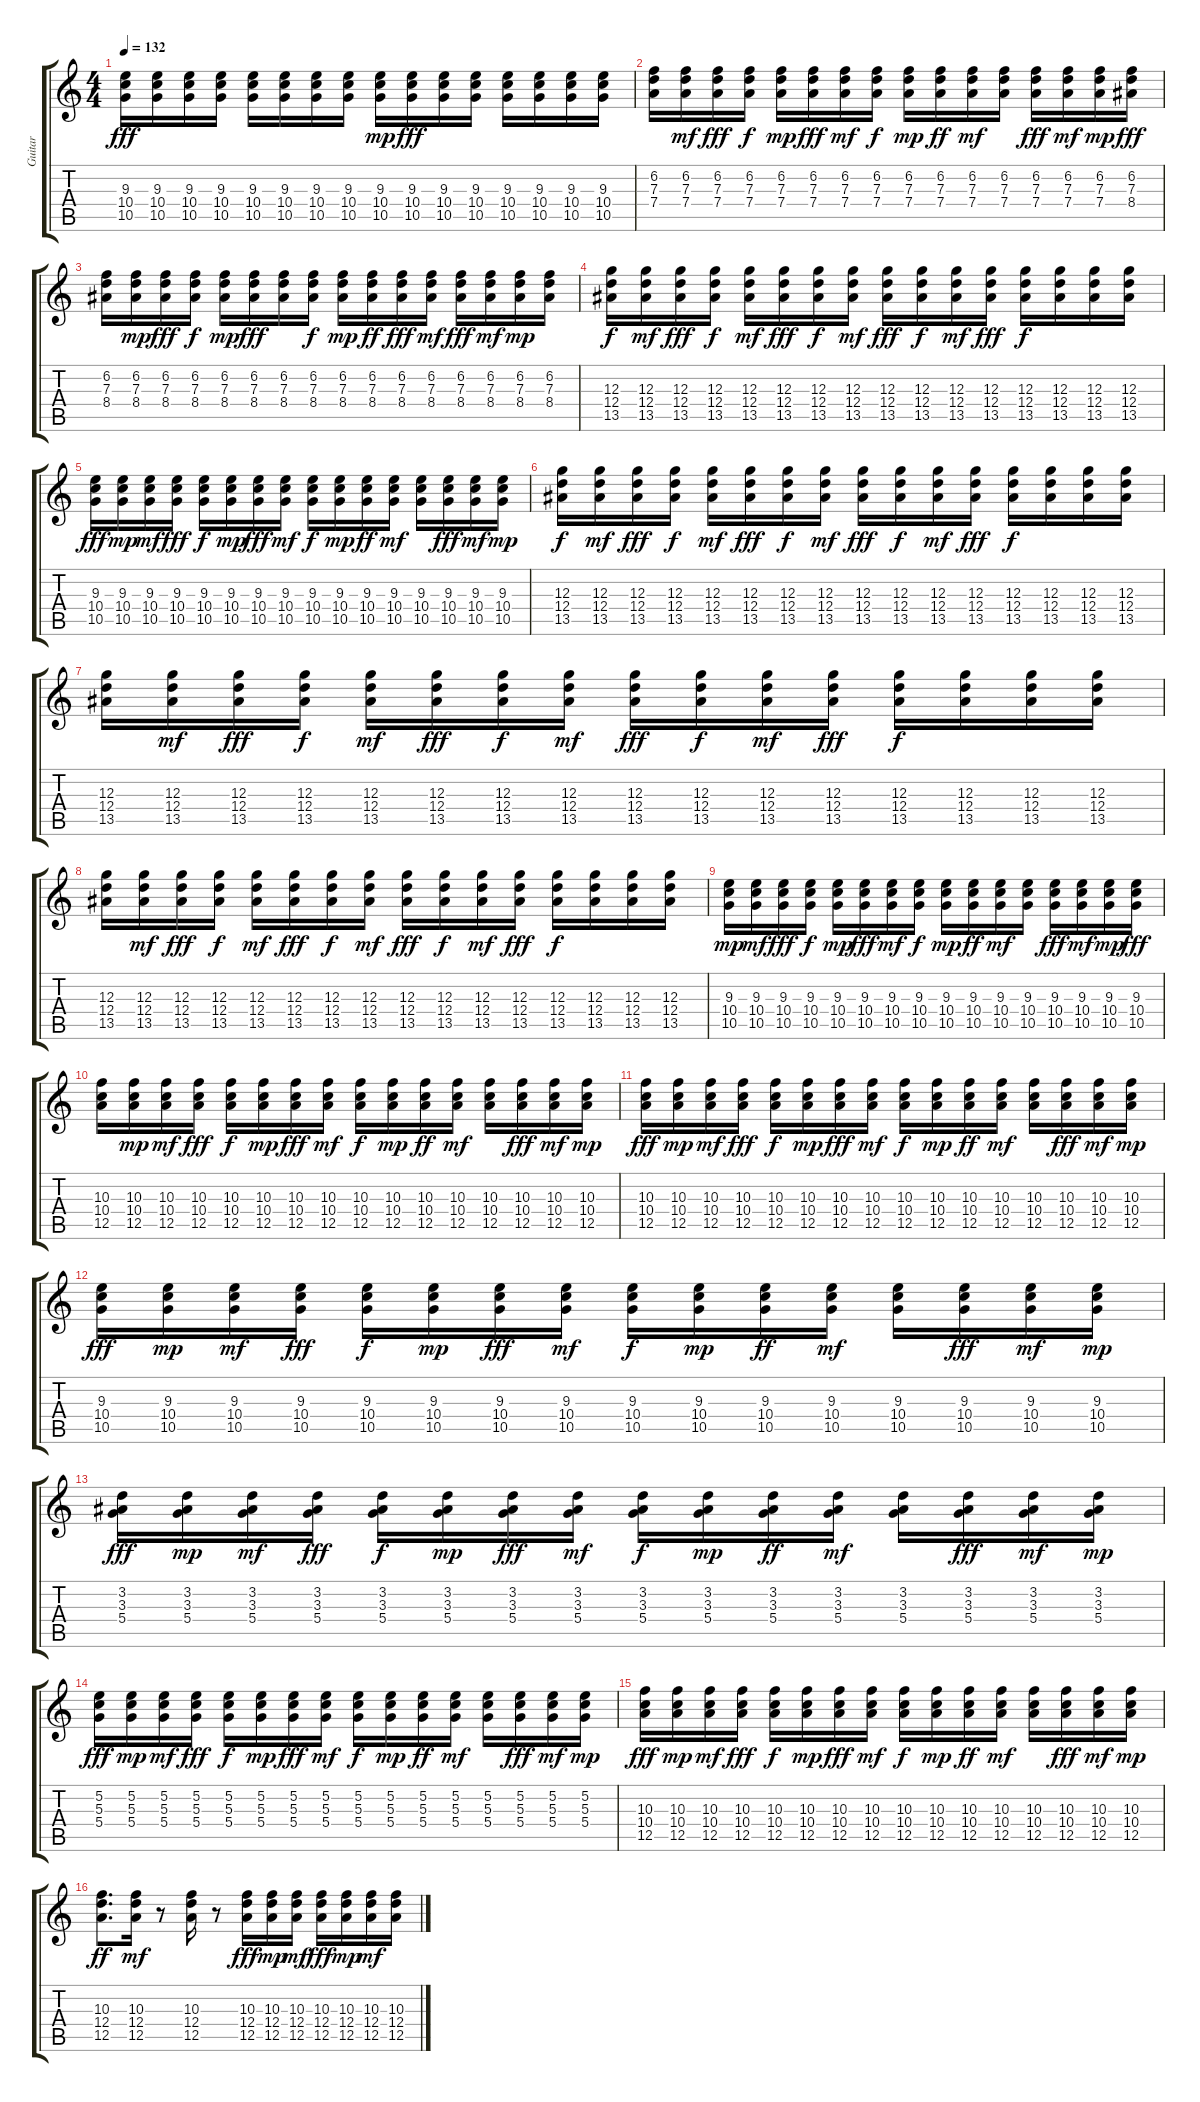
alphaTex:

\track ("Guitar" "Guitar") {instrument electricguitarclean}
\staff {score tabs}
\tuning (E4 B3 G3 D3 A2 E2) {hide}
\ts (4 4)
\tempo 132
\clef g2
\ks c
(9.3 10.4 10.5).16{dy fff} (9.3 10.4 10.5).16 (9.3 10.4 10.5).16 (9.3 10.4 10.5).16 (9.3 10.4 10.5).16 (9.3 10.4 10.5).16 (9.3 10.4 10.5).16 (9.3 10.4 10.5).16 (9.3 10.4 10.5).16{dy mp} (9.3 10.4 10.5).16{dy fff} (9.3 10.4 10.5).16 (9.3 10.4 10.5).16 (9.3 10.4 10.5).16 (9.3 10.4 10.5).16 (9.3 10.4 10.5).16 (9.3 10.4 10.5).16 |
(6.2 7.3 7.4).16 (6.2 7.3 7.4).16{dy mf} (6.2 7.3 7.4).16{dy fff} (6.2 7.3 7.4).16{dy f} (6.2 7.3 7.4).16{dy mp} (6.2 7.3 7.4).16{dy fff} (6.2 7.3 7.4).16{dy mf} (6.2 7.3 7.4).16{dy f} (6.2 7.3 7.4).16{dy mp} (6.2 7.3 7.4).16{dy ff} (6.2 7.3 7.4).16{dy mf} (6.2 7.3 7.4).16 (6.2 7.3 7.4).16{dy fff} (6.2 7.3 7.4).16{dy mf} (6.2 7.3 7.4).16{dy mp} (6.2 7.3 8.4).16{dy fff} |
(6.2 7.3 8.4).16 (6.2 7.3 8.4).16{dy mp} (6.2 7.3 8.4).16{dy fff} (6.2 7.3 8.4).16{dy f} (6.2 7.3 8.4).16{dy mp} (6.2 7.3 8.4).16{dy fff} (6.2 7.3 8.4).16 (6.2 7.3 8.4).16{dy f} (6.2 7.3 8.4).16{dy mp} (6.2 7.3 8.4).16{dy ff} (6.2 7.3 8.4).16{dy fff} (6.2 7.3 8.4).16{dy mf} (6.2 7.3 8.4).16{dy fff} (6.2 7.3 8.4).16{dy mf} (6.2 7.3 8.4).16{dy mp} (6.2 7.3 8.4).16 |
(12.3 12.4 13.5).16{dy f} (12.3 12.4 13.5).16{dy mf} (12.3 12.4 13.5).16{dy fff} (12.3 12.4 13.5).16{dy f} (12.3 12.4 13.5).16{dy mf} (12.3 12.4 13.5).16{dy fff} (12.3 12.4 13.5).16{dy f} (12.3 12.4 13.5).16{dy mf} (12.3 12.4 13.5).16{dy fff} (12.3 12.4 13.5).16{dy f} (12.3 12.4 13.5).16{dy mf} (12.3 12.4 13.5).16{dy fff} (12.3 12.4 13.5).16{dy f} (12.3 12.4 13.5).16 (12.3 12.4 13.5).16 (12.3 12.4 13.5).16 |
(9.3 10.4 10.5).16{dy fff} (9.3 10.4 10.5).16{dy mp} (9.3 10.4 10.5).16{dy mf} (9.3 10.4 10.5).16{dy fff} (9.3 10.4 10.5).16{dy f} (9.3 10.4 10.5).16{dy mp} (9.3 10.4 10.5).16{dy fff} (9.3 10.4 10.5).16{dy mf} (9.3 10.4 10.5).16{dy f} (9.3 10.4 10.5).16{dy mp} (9.3 10.4 10.5).16{dy ff} (9.3 10.4 10.5).16{dy mf} (9.3 10.4 10.5).16 (9.3 10.4 10.5).16{dy fff} (9.3 10.4 10.5).16{dy mf} (9.3 10.4 10.5).16{dy mp} |
(12.3 12.4 13.5).16{dy f} (12.3 12.4 13.5).16{dy mf} (12.3 12.4 13.5).16{dy fff} (12.3 12.4 13.5).16{dy f} (12.3 12.4 13.5).16{dy mf} (12.3 12.4 13.5).16{dy fff} (12.3 12.4 13.5).16{dy f} (12.3 12.4 13.5).16{dy mf} (12.3 12.4 13.5).16{dy fff} (12.3 12.4 13.5).16{dy f} (12.3 12.4 13.5).16{dy mf} (12.3 12.4 13.5).16{dy fff} (12.3 12.4 13.5).16{dy f} (12.3 12.4 13.5).16 (12.3 12.4 13.5).16 (12.3 12.4 13.5).16 |
(12.3 12.4 13.5).16 (12.3 12.4 13.5).16{dy mf} (12.3 12.4 13.5).16{dy fff} (12.3 12.4 13.5).16{dy f} (12.3 12.4 13.5).16{dy mf} (12.3 12.4 13.5).16{dy fff} (12.3 12.4 13.5).16{dy f} (12.3 12.4 13.5).16{dy mf} (12.3 12.4 13.5).16{dy fff} (12.3 12.4 13.5).16{dy f} (12.3 12.4 13.5).16{dy mf} (12.3 12.4 13.5).16{dy fff} (12.3 12.4 13.5).16{dy f} (12.3 12.4 13.5).16 (12.3 12.4 13.5).16 (12.3 12.4 13.5).16 |
(12.3 12.4 13.5).16 (12.3 12.4 13.5).16{dy mf} (12.3 12.4 13.5).16{dy fff} (12.3 12.4 13.5).16{dy f} (12.3 12.4 13.5).16{dy mf} (12.3 12.4 13.5).16{dy fff} (12.3 12.4 13.5).16{dy f} (12.3 12.4 13.5).16{dy mf} (12.3 12.4 13.5).16{dy fff} (12.3 12.4 13.5).16{dy f} (12.3 12.4 13.5).16{dy mf} (12.3 12.4 13.5).16{dy fff} (12.3 12.4 13.5).16{dy f} (12.3 12.4 13.5).16 (12.3 12.4 13.5).16 (12.3 12.4 13.5).16 |
(9.3 10.4 10.5).16{dy mp} (9.3 10.4 10.5).16{dy mf} (9.3 10.4 10.5).16{dy fff} (9.3 10.4 10.5).16{dy f} (9.3 10.4 10.5).16{dy mp} (9.3 10.4 10.5).16{dy fff} (9.3 10.4 10.5).16{dy mf} (9.3 10.4 10.5).16{dy f} (9.3 10.4 10.5).16{dy mp} (9.3 10.4 10.5).16{dy ff} (9.3 10.4 10.5).16{dy mf} (9.3 10.4 10.5).16 (9.3 10.4 10.5).16{dy fff} (9.3 10.4 10.5).16{dy mf} (9.3 10.4 10.5).16{dy mp} (9.3 10.4 10.5).16{dy fff} |
(10.3 10.4 12.5).16 (10.3 10.4 12.5).16{dy mp} (10.3 10.4 12.5).16{dy mf} (10.3 10.4 12.5).16{dy fff} (10.3 10.4 12.5).16{dy f} (10.3 10.4 12.5).16{dy mp} (10.3 10.4 12.5).16{dy fff} (10.3 10.4 12.5).16{dy mf} (10.3 10.4 12.5).16{dy f} (10.3 10.4 12.5).16{dy mp} (10.3 10.4 12.5).16{dy ff} (10.3 10.4 12.5).16{dy mf} (10.3 10.4 12.5).16 (10.3 10.4 12.5).16{dy fff} (10.3 10.4 12.5).16{dy mf} (10.3 10.4 12.5).16{dy mp} |
(10.3 10.4 12.5).16{dy fff} (10.3 10.4 12.5).16{dy mp} (10.3 10.4 12.5).16{dy mf} (10.3 10.4 12.5).16{dy fff} (10.3 10.4 12.5).16{dy f} (10.3 10.4 12.5).16{dy mp} (10.3 10.4 12.5).16{dy fff} (10.3 10.4 12.5).16{dy mf} (10.3 10.4 12.5).16{dy f} (10.3 10.4 12.5).16{dy mp} (10.3 10.4 12.5).16{dy ff} (10.3 10.4 12.5).16{dy mf} (10.3 10.4 12.5).16 (10.3 10.4 12.5).16{dy fff} (10.3 10.4 12.5).16{dy mf} (10.3 10.4 12.5).16{dy mp} |
(9.3 10.4 10.5).16{dy fff} (9.3 10.4 10.5).16{dy mp} (9.3 10.4 10.5).16{dy mf} (9.3 10.4 10.5).16{dy fff} (9.3 10.4 10.5).16{dy f} (9.3 10.4 10.5).16{dy mp} (9.3 10.4 10.5).16{dy fff} (9.3 10.4 10.5).16{dy mf} (9.3 10.4 10.5).16{dy f} (9.3 10.4 10.5).16{dy mp} (9.3 10.4 10.5).16{dy ff} (9.3 10.4 10.5).16{dy mf} (9.3 10.4 10.5).16 (9.3 10.4 10.5).16{dy fff} (9.3 10.4 10.5).16{dy mf} (9.3 10.4 10.5).16{dy mp} |
(3.2 3.3 5.4).16{dy fff} (3.2 3.3 5.4).16{dy mp} (3.2 3.3 5.4).16{dy mf} (3.2 3.3 5.4).16{dy fff} (3.2 3.3 5.4).16{dy f} (3.2 3.3 5.4).16{dy mp} (3.2 3.3 5.4).16{dy fff} (3.2 3.3 5.4).16{dy mf} (3.2 3.3 5.4).16{dy f} (3.2 3.3 5.4).16{dy mp} (3.2 3.3 5.4).16{dy ff} (3.2 3.3 5.4).16{dy mf} (3.2 3.3 5.4).16 (3.2 3.3 5.4).16{dy fff} (3.2 3.3 5.4).16{dy mf} (3.2 3.3 5.4).16{dy mp} |
(5.2 5.3 5.4).16{dy fff} (5.2 5.3 5.4).16{dy mp} (5.2 5.3 5.4).16{dy mf} (5.2 5.3 5.4).16{dy fff} (5.2 5.3 5.4).16{dy f} (5.2 5.3 5.4).16{dy mp} (5.2 5.3 5.4).16{dy fff} (5.2 5.3 5.4).16{dy mf} (5.2 5.3 5.4).16{dy f} (5.2 5.3 5.4).16{dy mp} (5.2 5.3 5.4).16{dy ff} (5.2 5.3 5.4).16{dy mf} (5.2 5.3 5.4).16 (5.2 5.3 5.4).16{dy fff} (5.2 5.3 5.4).16{dy mf} (5.2 5.3 5.4).16{dy mp} |
(10.3 10.4 12.5).16{dy fff} (10.3 10.4 12.5).16{dy mp} (10.3 10.4 12.5).16{dy mf} (10.3 10.4 12.5).16{dy fff} (10.3 10.4 12.5).16{dy f} (10.3 10.4 12.5).16{dy mp} (10.3 10.4 12.5).16{dy fff} (10.3 10.4 12.5).16{dy mf} (10.3 10.4 12.5).16{dy f} (10.3 10.4 12.5).16{dy mp} (10.3 10.4 12.5).16{dy ff} (10.3 10.4 12.5).16{dy mf} (10.3 10.4 12.5).16 (10.3 10.4 12.5).16{dy fff} (10.3 10.4 12.5).16{dy mf} (10.3 10.4 12.5).16{dy mp} |
(10.3 12.4 12.5).8{d dy ff} (10.3 12.4 12.5).16{dy mf} r.8 (10.3 12.4 12.5).16 r.8 (10.3 12.4 12.5).16{dy fff} (10.3 12.4 12.5).16{dy mp} (10.3 12.4 12.5).16{dy mf} (10.3 12.4 12.5).16{dy fff} (10.3 12.4 12.5).16{dy mp} (10.3 12.4 12.5).16{dy mf} (10.3 12.4 12.5).16
